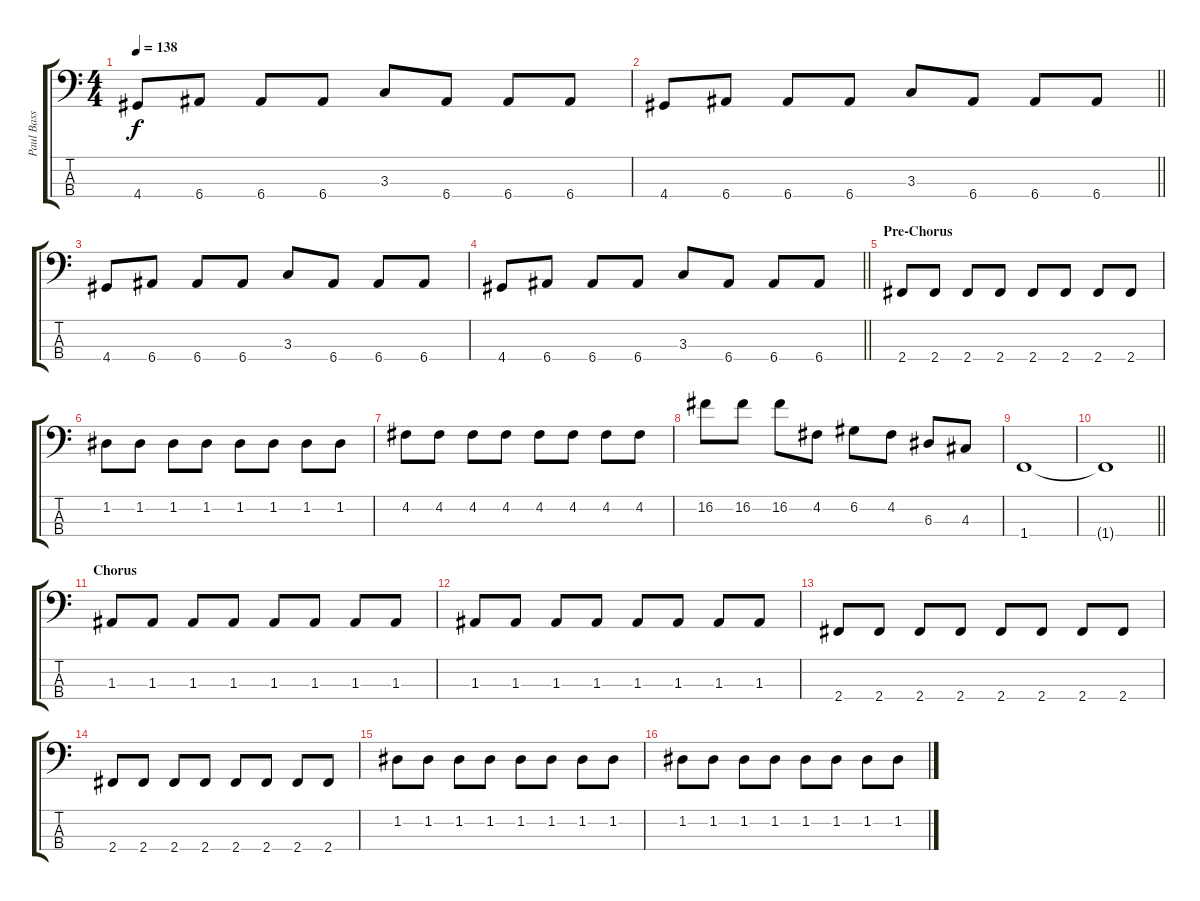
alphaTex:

\track ("Paul Bass" "Paul Bass") {instrument electricbassfinger}
\staff {score tabs}
\tuning (G2 D2 A1 E1) {hide}
\ts (4 4)
\tempo 138
\clef f4
\ks c
4.4.8{dy f} 6.4.8 6.4.8 6.4.8 3.3.8 6.4.8 6.4.8 6.4.8 |
\barLineRight lightlight
4.4.8 6.4.8 6.4.8 6.4.8 3.3.8 6.4.8 6.4.8 6.4.8 |
4.4.8 6.4.8 6.4.8 6.4.8 3.3.8 6.4.8 6.4.8 6.4.8 |
\barLineRight lightlight
4.4.8 6.4.8 6.4.8 6.4.8 3.3.8 6.4.8 6.4.8 6.4.8 |
\section ("" "Pre-Chorus")
2.4.8 2.4.8 2.4.8 2.4.8 2.4.8 2.4.8 2.4.8 2.4.8 |
1.2.8 1.2.8 1.2.8 1.2.8 1.2.8 1.2.8 1.2.8 1.2.8 |
4.2.8 4.2.8 4.2.8 4.2.8 4.2.8 4.2.8 4.2.8 4.2.8 |
16.2.8 16.2.8 16.2.8 4.2.8 6.2.8 4.2.8 6.3.8 4.3.8 |
1.4.1 |
\barLineRight lightlight
1.4{t}.1 |
\section ("" "Chorus")
1.3.8 1.3.8 1.3.8 1.3.8 1.3.8 1.3.8 1.3.8 1.3.8 |
1.3.8 1.3.8 1.3.8 1.3.8 1.3.8 1.3.8 1.3.8 1.3.8 |
2.4.8 2.4.8 2.4.8 2.4.8 2.4.8 2.4.8 2.4.8 2.4.8 |
2.4.8 2.4.8 2.4.8 2.4.8 2.4.8 2.4.8 2.4.8 2.4.8 |
1.2.8 1.2.8 1.2.8 1.2.8 1.2.8 1.2.8 1.2.8 1.2.8 |
1.2.8 1.2.8 1.2.8 1.2.8 1.2.8 1.2.8 1.2.8 1.2.8
